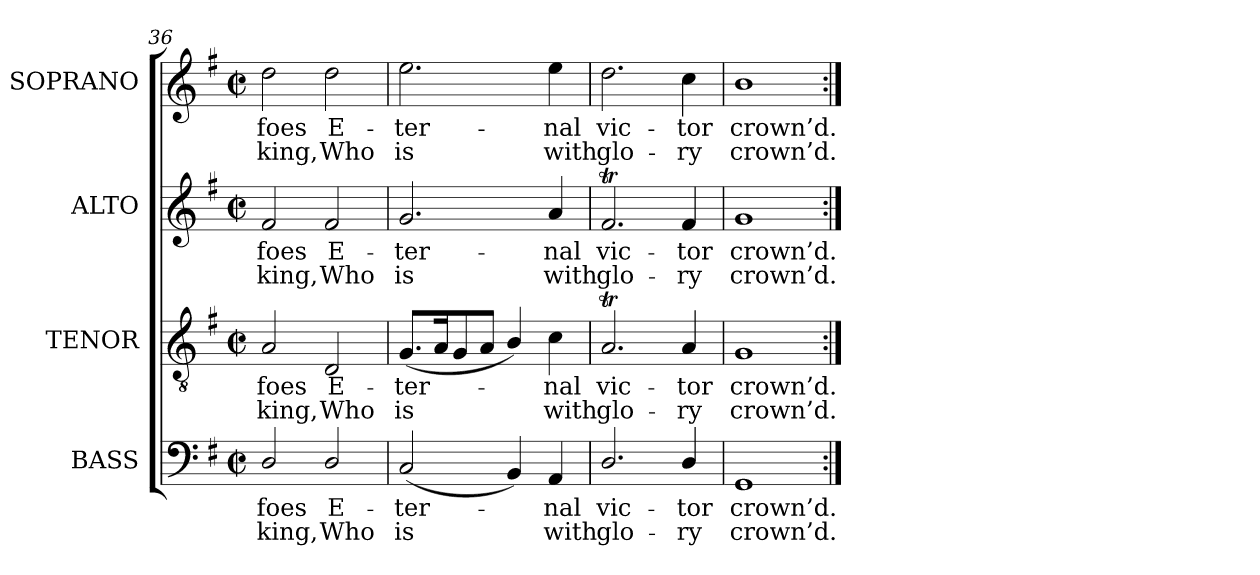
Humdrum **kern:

**kern	**text	**text	**kern	**text	**text	**kern	**text	**text	**kern	**text	**text
*part4	*part4	*part4	*part3	*part3	*part3	*part2	*part2	*part2	*part1	*part1	*part1
*staff4	*staff4	*staff4	*staff3	*staff3	*staff3	*staff2	*staff2	*staff2	*staff1	*staff1	*staff1
*I"BASS	*	*	*I"TENOR	*	*	*I"ALTO	*	*	*I"SOPRANO	*	*
*I'B.	*	*	*I'T.	*	*	*I'A.	*	*	*I'S.	*	*
*clefF4	*	*	*clefGv2	*	*	*clefG2	*	*	*clefG2	*	*
*	*	*	*ITrd7c12	*	*	*	*	*	*	*	*
*k[f#]	*	*	*k[f#]	*	*	*k[f#]	*	*	*k[f#]	*	*
*G:	*	*	*G:	*	*	*G:	*	*	*G:	*	*
*M2/2	*	*	*M2/2	*	*	*M2/2	*	*	*M2/2	*	*
*met(c|)	*	*	*met(c|)	*	*	*met(c|)	*	*	*met(c|)	*	*
=36	=36	=36	=36	=36	=36	=36	=36	=36	=36	=36	=36
!	!LO:LY:b:color=#000000	!LO:LY:b:color=#000000	!	!	!	!	!	!	!	!	!
!	!	!	!	!LO:LY:b:color=#000000	!LO:LY:b:color=#000000	!	!	!	!	!	!
!	!	!	!	!	!	!	!LO:LY:b:color=#000000	!LO:LY:b:color=#000000	!	!	!
!	!	!	!	!	!	!	!	!	!	!LO:LY:b:color=#000000	!LO:LY:b:color=#000000
2Di/	foes	king,	2AAi/	foes	king,	2f#i/	foes	king,	2ddi\	foes	king,
!	!LO:LY:b:color=#000000	!LO:LY:b:color=#000000	!	!	!	!	!	!	!	!	!
!	!	!	!	!LO:LY:b:color=#000000	!LO:LY:b:color=#000000	!	!	!	!	!	!
!	!	!	!	!	!	!	!LO:LY:b:color=#000000	!LO:LY:b:color=#000000	!	!	!
!	!	!	!	!	!	!	!	!	!	!LO:LY:b:color=#000000	!LO:LY:b:color=#000000
2Di/	E-	Who	2DDi/	E-	Who	2f#i/	E-	Who	2ddi\	E-	Who
=37	=37	=37	=37	=37	=37	=37	=37	=37	=37	=37	=37
!	!LO:LY:b:color=#000000	!LO:LY:b:color=#000000	!	!	!	!	!	!	!	!	!
!	!	!	!	!LO:LY:b:color=#000000	!LO:LY:b:color=#000000	!	!	!	!	!	!
!	!	!	!	!	!	!	!LO:LY:b:color=#000000	!LO:LY:b:color=#000000	!	!	!
!	!	!	!	!	!	!	!	!	!	!LO:LY:b:color=#000000	!LO:LY:b:color=#000000
(2Ci/	-ter-	is	(8.GGi/L	-ter-	is	2.gi/	-ter-	is	2.eei\	-ter-	is
.	.	.	16AAi/K	.	.	.	.	.	.	.	.
.	.	.	8GGi/	.	.	.	.	.	.	.	.
.	.	.	8AAi/J	.	.	.	.	.	.	.	.
4BBi/)	.	.	4BBi/)	.	.	.	.	.	.	.	.
!	!LO:LY:b:color=#000000	!LO:LY:b:color=#000000	!	!	!	!	!	!	!	!	!
!	!	!	!	!LO:LY:b:color=#000000	!LO:LY:b:color=#000000	!	!	!	!	!	!
!	!	!	!	!	!	!	!LO:LY:b:color=#000000	!LO:LY:b:color=#000000	!	!	!
!	!	!	!	!	!	!	!	!	!	!LO:LY:b:color=#000000	!LO:LY:b:color=#000000
4AAi/	-nal	with	4Ci\	-nal	with	4ai/	-nal	with	4eei\	-nal	with
=38	=38	=38	=38	=38	=38	=38	=38	=38	=38	=38	=38
!	!LO:LY:b:color=#000000	!LO:LY:b:color=#000000	!	!	!	!	!	!	!	!	!
!	!	!	!	!LO:LY:b:color=#000000	!LO:LY:b:color=#000000	!	!	!	!	!	!
!	!	!	!	!	!	!	!LO:LY:b:color=#000000	!LO:LY:b:color=#000000	!	!	!
!	!	!	!	!	!	!	!	!	!	!LO:LY:b:color=#000000	!LO:LY:b:color=#000000
2.Di/	vic-	glo-	2.AATi/	vic-	glo-	2.f#ti/	vic-	glo-	2.ddi\	vic-	glo-
!	!LO:LY:b:color=#000000	!LO:LY:b:color=#000000	!	!	!	!	!	!	!	!	!
!	!	!	!	!LO:LY:b:color=#000000	!LO:LY:b:color=#000000	!	!	!	!	!	!
!	!	!	!	!	!	!	!LO:LY:b:color=#000000	!LO:LY:b:color=#000000	!	!	!
!	!	!	!	!	!	!	!	!	!	!LO:LY:b:color=#000000	!LO:LY:b:color=#000000
4Di/	-tor	-ry	4AAi/	-tor	-ry	4f#i/	-tor	-ry	4cci\	-tor	-ry
=39	=39	=39	=39	=39	=39	=39	=39	=39	=39	=39	=39
!	!LO:LY:b:color=#000000	!LO:LY:b:color=#000000	!	!	!	!	!	!	!	!	!
!	!	!	!	!LO:LY:b:color=#000000	!LO:LY:b:color=#000000	!	!	!	!	!	!
!	!	!	!	!	!	!	!LO:LY:b:color=#000000	!LO:LY:b:color=#000000	!	!	!
!	!	!	!	!	!	!	!	!	!	!LO:LY:b:color=#000000	!LO:LY:b:color=#000000
1GGi	crown’d.	crown’d.	1GGi	crown’d.	crown’d.	1gi	crown’d.	crown’d.	1bi	crown’d.	crown’d.
=:|!	=:|!	=:|!	=:|!	=:|!	=:|!	=:|!	=:|!	=:|!	=:|!	=:|!	=:|!
*-	*-	*-	*-	*-	*-	*-	*-	*-	*-	*-	*-
